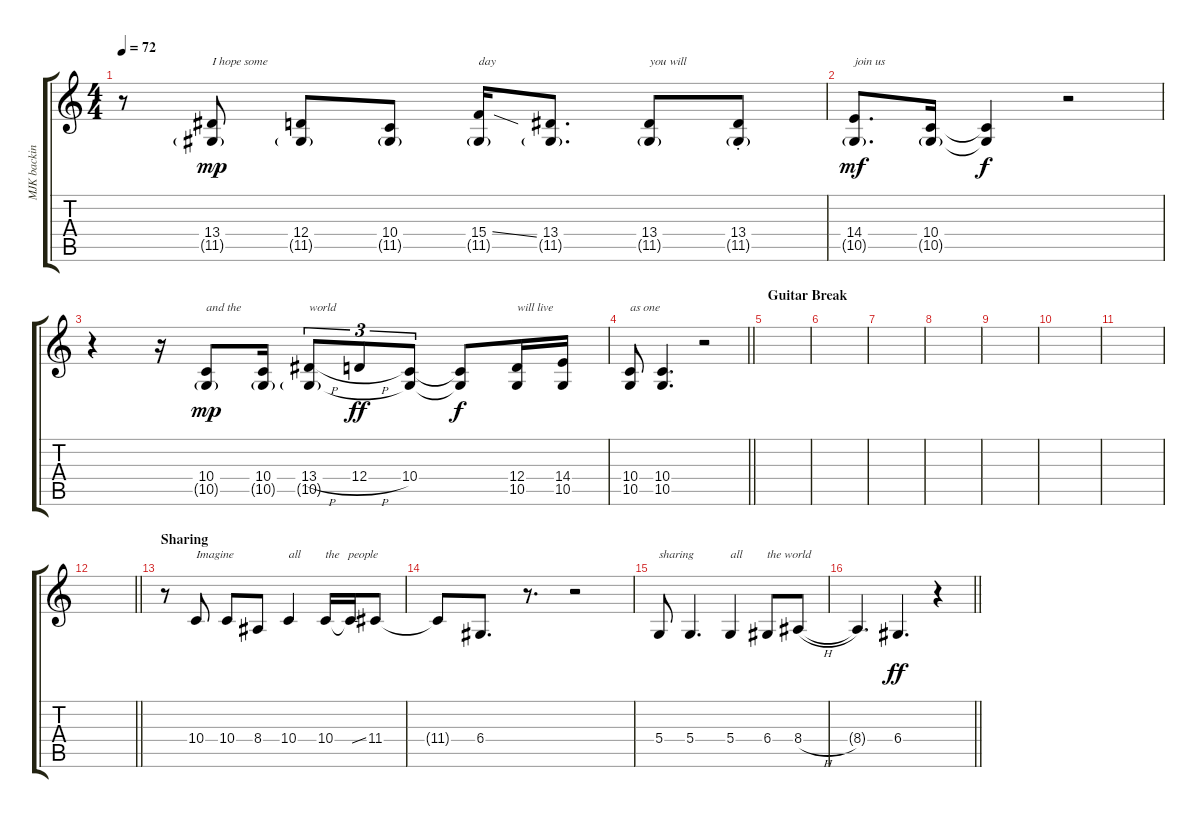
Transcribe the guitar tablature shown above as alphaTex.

\track ("MJK backing" "MJK backin") {instrument voiceoohs}
\staff {score tabs}
\tuning (E4 B3 G3 D3 A2 E2) {hide}
\ts (4 4)
\tempo 72
\clef g2
\ks c
r.8{dy f} (13.4 11.5{g}).8{txt "I hope some " dy mp} (12.4 11.5{g}).8 (10.4 11.5{g}).8 (15.4{ss} 11.5{g}).16{txt "day"} (13.4 11.5{g}).8{d} (13.4 11.5{g}).8{txt "you will"} (13.4{st} 11.5{g}).8 |
(14.4 10.5{g}).8{d txt "join us" dy mf} (10.4 10.5{g}).16 (10.4{t} 10.5{t}).4{dy f} r.2 |
r.4 r.16 (10.4 10.5{g}).8{txt "and the" dy mp} (10.4 10.5{g}).16 (13.4{h} 10.5{g}).8{tu (3 2) txt "world"} 12.4{h}.8{tu (3 2) dy ff} (10.4 10.5{t}).8{tu (3 2)} (10.4{t} 10.5{t}).8{dy f} (12.4 10.5).16{txt "will live"} (14.4 10.5).16 |
\barLineRight lightlight
(10.4 10.5).8{txt "as one"} (10.4 10.5).4{d} r.2 |
\section ("" "Guitar Break")
|
|
|
|
|
|
|
\barLineRight lightlight
|
\section ("" "Sharing")
r.8 10.4.8{txt "Imagine "} 10.4.8 8.4.8 10.4.4{txt "all"} 10.4.16{txt "the   people"} 10.4{ss t}.16 11.4.8 |
11.4{t}.8 6.4.8{d} r.8{d} r.2 |
5.4.8{txt "sharing"} 5.4.4{d} 5.4.4{txt "all"} 6.4.8{txt "the world"} 8.4{h}.8 |
\barLineRight lightlight
8.4{t}.4{d} 6.4.4{d dy ff} r.4
